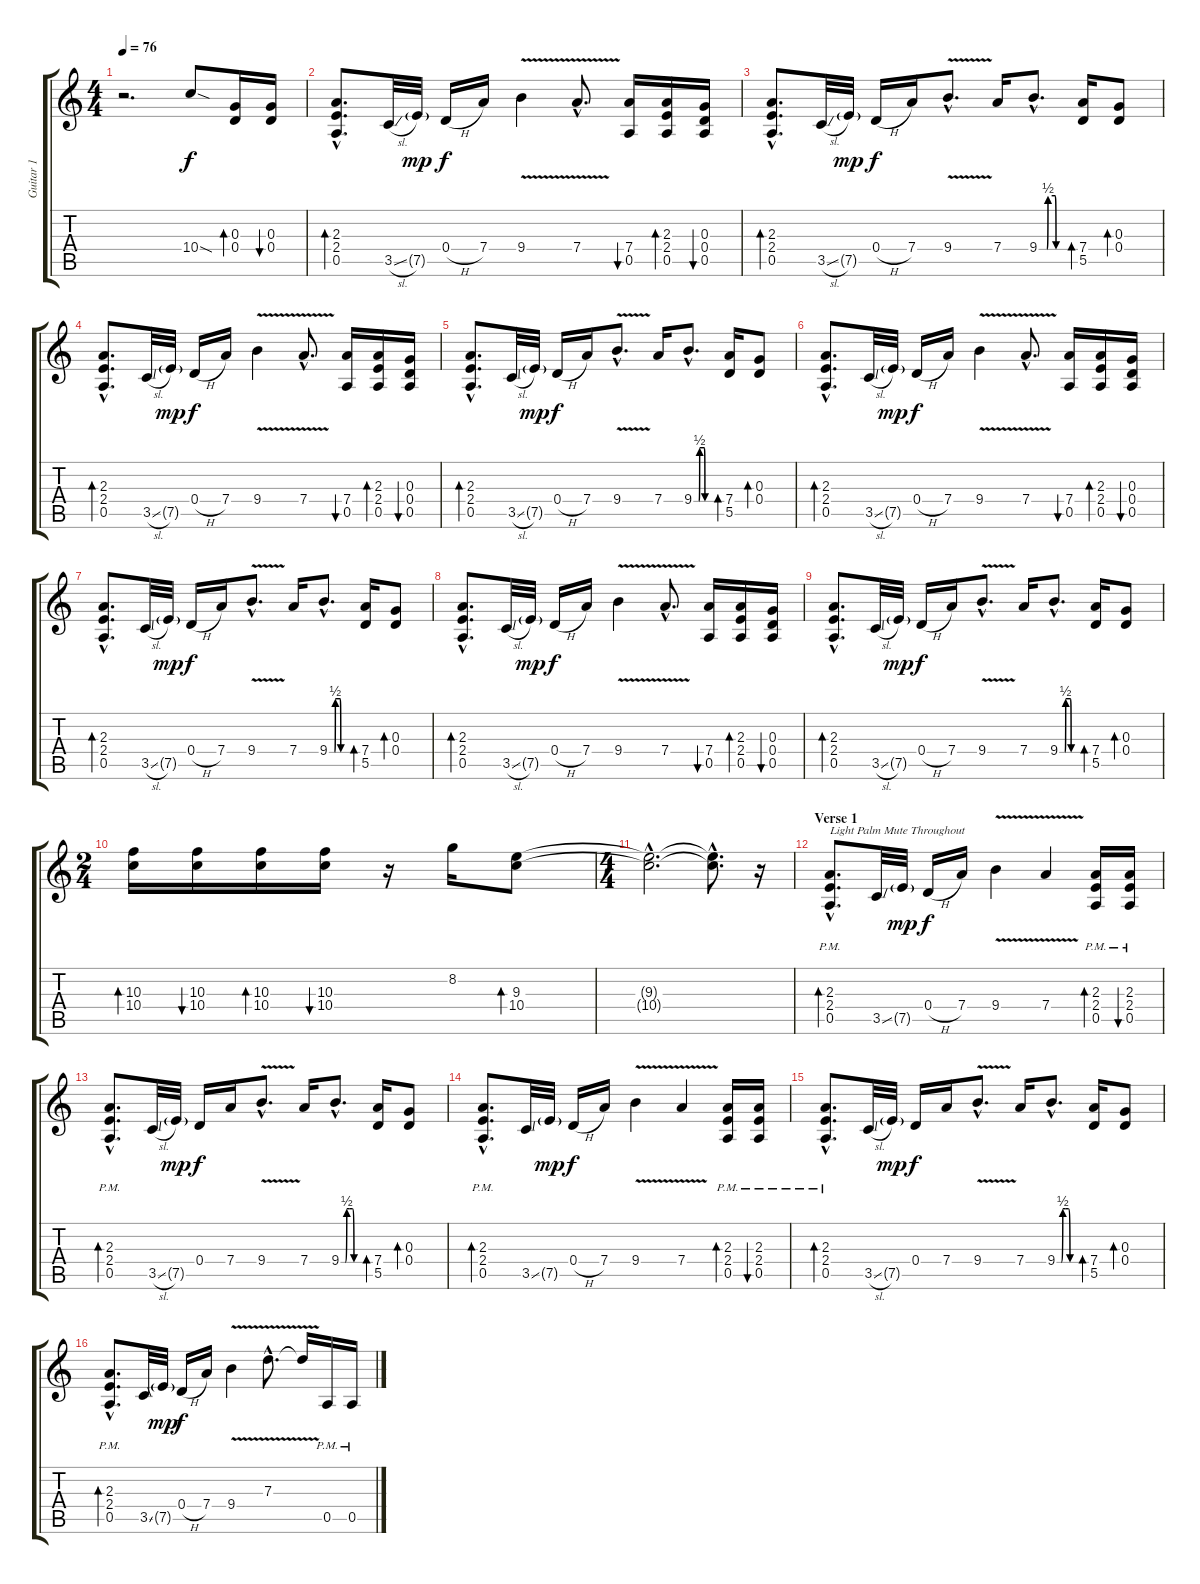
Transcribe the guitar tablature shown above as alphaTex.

\track ("Guitar 1" "Guitar 1") {instrument overdrivenguitar}
\staff {score tabs}
\tuning (E4 B3 G3 D3 A2 E2) {hide}
\ts (4 4)
\tempo 76
\clef g2
\ks c
r.2{d dy f instrument overdrivenguitar} 10.4{sod}.8 (0.3 0.4).16{bd 30} (0.3 0.4).16{bu 30} |
(2.3{hac} 2.4{hac} 0.5{hac}).8{d bd 30} 3.5{sl}.32 7.5{g}.32{dy mp} 0.4{h}.16{dy f} 7.4.16 9.4{v}.4 7.4{v hac}.8{d} (7.4 0.5).16{bu 30} (2.3 2.4 0.5).16{bd 30} (0.3 0.4 0.5).16{bu 30} |
(2.3{hac} 2.4{hac} 0.5{hac}).8{d bd 30} 3.5{sl}.32 7.5{g}.32{dy mp} 0.4{h}.16{dy f} 7.4.16 9.4{v hac}.8{d} 7.4.16 9.4{be (custom 0 0 20 0 22 2 40 2 42 0 60 0) hac}.8{d} (7.4 5.5).16{bd 30} (0.3 0.4).8{bd 30} |
(2.3{hac} 2.4{hac} 0.5{hac}).8{d bd 30} 3.5{sl}.32 7.5{g}.32{dy mp} 0.4{h}.16{dy f} 7.4.16 9.4{v}.4 7.4{v hac}.8{d} (7.4 0.5).16{bu 30} (2.3 2.4 0.5).16{bd 30} (0.3 0.4 0.5).16{bu 30} |
(2.3{hac} 2.4{hac} 0.5{hac}).8{d bd 30} 3.5{sl}.32 7.5{g}.32{dy mp} 0.4{h}.16{dy f} 7.4.16 9.4{v hac}.8{d} 7.4.16 9.4{be (custom 0 0 20 0 22 2 40 2 42 0 60 0) hac}.8{d} (7.4 5.5).16{bd 30} (0.3 0.4).8{bd 30} |
(2.3{hac} 2.4{hac} 0.5{hac}).8{d bd 30} 3.5{sl}.32 7.5{g}.32{dy mp} 0.4{h}.16{dy f} 7.4.16 9.4{v}.4 7.4{v hac}.8{d} (7.4 0.5).16{bu 30} (2.3 2.4 0.5).16{bd 30} (0.3 0.4 0.5).16{bu 30} |
(2.3{hac} 2.4{hac} 0.5{hac}).8{d bd 30} 3.5{sl}.32 7.5{g}.32{dy mp} 0.4{h}.16{dy f} 7.4.16 9.4{v hac}.8{d} 7.4.16 9.4{be (custom 0 0 20 0 22 2 40 2 42 0 60 0) hac}.8{d} (7.4 5.5).16{bd 30} (0.3 0.4).8{bd 30} |
(2.3{hac} 2.4{hac} 0.5{hac}).8{d bd 30} 3.5{sl}.32 7.5{g}.32{dy mp} 0.4{h}.16{dy f} 7.4.16 9.4{v}.4 7.4{v hac}.8{d} (7.4 0.5).16{bu 30} (2.3 2.4 0.5).16{bd 30} (0.3 0.4 0.5).16{bu 30} |
(2.3{hac} 2.4{hac} 0.5{hac}).8{d bd 30} 3.5{sl}.32 7.5{g}.32{dy mp} 0.4{h}.16{dy f} 7.4.16 9.4{v hac}.8{d} 7.4.16 9.4{be (custom 0 0 20 0 22 2 40 2 42 0 60 0) hac}.8{d} (7.4 5.5).16{bd 30} (0.3 0.4).8{bd 30} |
\ts (2 4)
(10.3 10.4).16{bd 30} (10.3 10.4).16{bu 30} (10.3 10.4).16{bd 30} (10.3 10.4).16{bu 30} r.16 8.2.16 (9.3 10.4).8{bd 30} |
\ts (4 4)
(9.3{hac t} 10.4{hac t}).2{d} (9.3{hac t} 10.4{hac t}).8{d} r.16 |
\section ("" "Verse 1")
(2.3{hac pm} 2.4{hac pm} 0.5{hac pm}).8{d bd 30 txt "Light Palm Mute Throughout" volume 13} 3.5{ss}.32 7.5{g}.32{dy mp} 0.4{h}.16{dy f} 7.4.16 9.4{v}.4 7.4{v}.4 (2.3{pm} 2.4{pm} 0.5{pm}).16{bd 30} (2.3{pm} 2.4{pm} 0.5{pm}).16{bu 30} |
(2.3{hac pm} 2.4{hac pm} 0.5{hac pm}).8{d bd 30} 3.5{sl}.32 7.5{g}.32{dy mp} 0.4.16{dy f} 7.4.16 9.4{v hac}.8{d} 7.4.16 9.4{be (custom 0 0 15 0 20 2 30 2 40 2 45 0 60 0) hac}.8{d} (7.4 5.5).16{bd 30} (0.3 0.4).8{bd 30} |
(2.3{hac pm} 2.4{hac pm} 0.5{hac pm}).8{d bd 30} 3.5{ss}.32 7.5{g}.32{dy mp} 0.4{h}.16{dy f} 7.4.16 9.4{v}.4 7.4{v}.4 (2.3{pm} 2.4{pm} 0.5{pm}).16{bd 30} (2.3{pm} 2.4{pm} 0.5{pm}).16{bu 30} |
(2.3{hac pm} 2.4{hac pm} 0.5{hac pm}).8{d bd 30} 3.5{sl}.32 7.5{g}.32{dy mp} 0.4.16{dy f} 7.4.16 9.4{v hac}.8{d} 7.4.16 9.4{be (custom 0 0 15 0 20 2 30 2 40 2 45 0 60 0) hac}.8{d} (7.4 5.5).16{bd 30} (0.3 0.4).8{bd 30} |
(2.3{hac pm} 2.4{hac pm} 0.5{hac pm}).8{d bd 30} 3.5{ss}.32 7.5{g}.32{dy mp} 0.4{h}.16{dy f} 7.4.16 9.4{v}.4 7.3{v hac}.8{d} 7.3{t}.16 0.5{pm}.16 0.5{pm}.16
